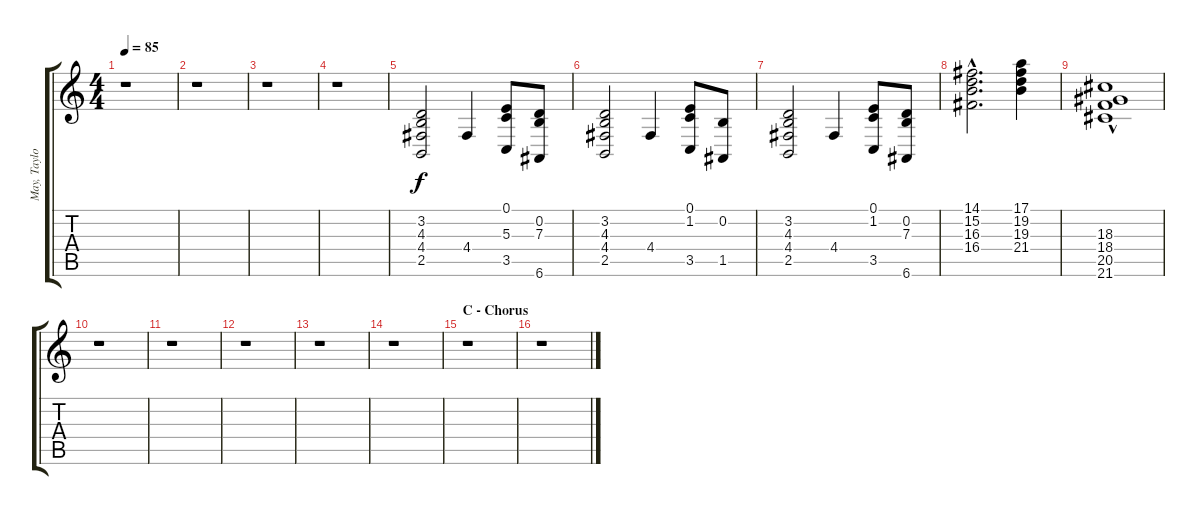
\track ("May, Taylor, Mercury - Choirs" "May, Taylo") {instrument choiraahs}
\staff {score tabs}
\tuning (E4 B3 G3 D3 A2 E2) {hide}
\ts (4 4)
\tempo 85
\clef g2
\ks c
r.1{dy f} |
r.1 |
r.1 |
r.1 |
(3.2 4.3 4.4 2.5).2 4.4.4 (0.1 5.3 3.5).8 (0.2 7.3 6.6).8 |
(3.2 4.3 4.4 2.5).2 4.4.4 (0.1 1.2 3.5).8 (0.2 1.5).8 |
(3.2 4.3 4.4 2.5).2 4.4.4 (0.1 1.2 3.5).8 (0.2 7.3 6.6).8 |
(14.1{hac} 15.2{hac} 16.3{hac} 16.4{hac}).2{d} (17.1 19.2 19.3 21.4).4 |
(18.3{hac} 18.4 20.5 21.6).1 |
r.1 |
r.1 |
r.1 |
r.1 |
r.1 |
\section ("" "C - Chorus")
r.1 |
r.1
